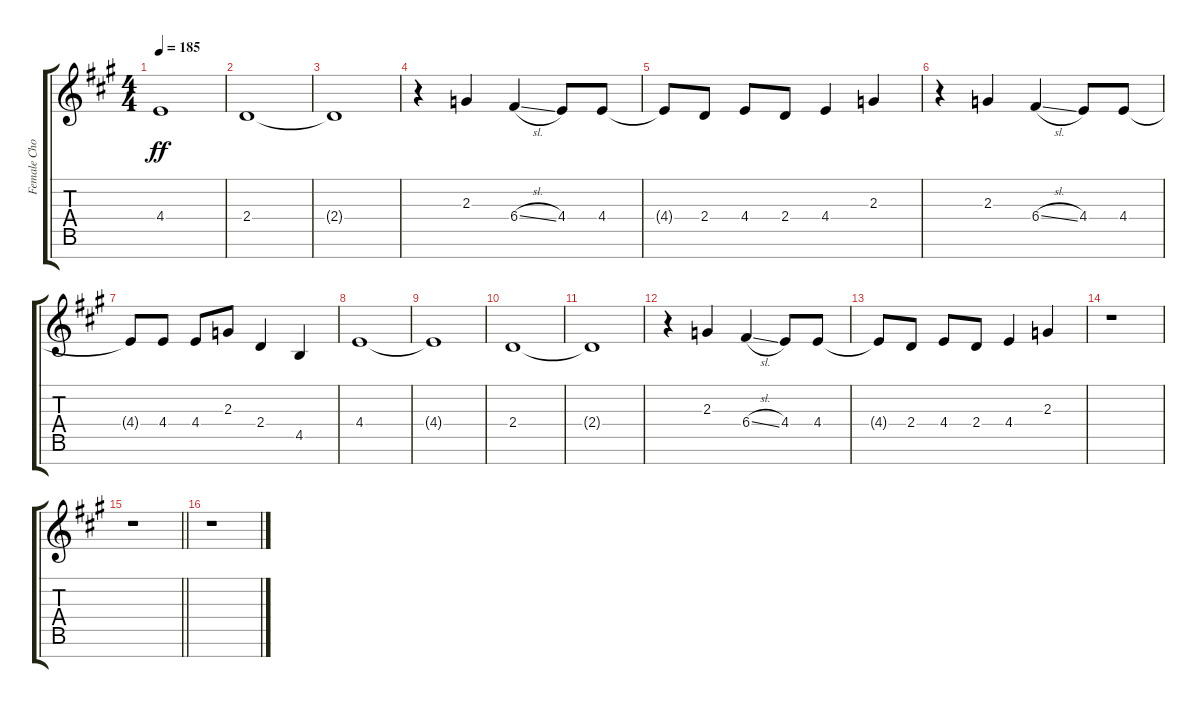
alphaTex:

\track ("Female Chorus II" "Female Cho") {instrument voiceoohs}
\staff {score tabs}
\tuning (D5 A4 F4 C4 G3 D3 A2) {hide}
\ts (4 4)
\tempo 185
\clef g2
\ks a
4.4{t}.1{dy ff} |
2.4.1 |
2.4{t}.1 |
r.4 2.3.4 6.4{sl}.4 4.4.8 4.4.8 |
4.4{t}.8 2.4.8 4.4.8 2.4.8 4.4.4 2.3.4 |
r.4 2.3.4 6.4{sl}.4 4.4.8 4.4.8 |
4.4{t}.8 4.4.8 4.4.8 2.3.8 2.4.4 4.5.4 |
4.4.1 |
4.4{t}.1 |
2.4.1 |
2.4{t}.1 |
r.4 2.3.4 6.4{sl}.4 4.4.8 4.4.8 |
4.4{t}.8 2.4.8 4.4.8 2.4.8 4.4.4 2.3.4 |
r.1 |
\barLineRight lightlight
r.1 |
r.1
